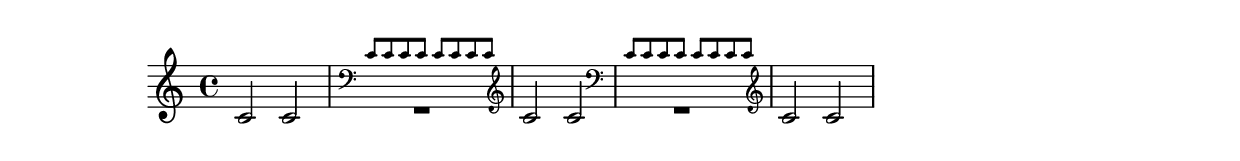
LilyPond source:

\version "2.13.63"

instrument = \relative c' {
  \repeat unfold 40 { c8 }
}
\addQuote "instrQuote" \instrument

Solo = \relative c' { 
  c2 c |
  
  % Change the break-align-orders of the score so that cue-clef comes after bar-line
  \override Score.BarLine #'space-alist #'cue-clef = #'(minimum-space . 1.0)
  \override Score.BreakAlignment #'break-align-orders  =
    ##(( ;; end-of-line:
         left-edge cue-end-clef ambitus breathing-sign clef staff-bar
         key-cancellation key-signature time-signature cue-clef custos)
       ( ;; unbroken
         left-edge cue-end-clef ambitus breathing-sign clef staff-bar
         key-cancellation key-signature time-signature cue-clef custos)
       ( ;; begin of line
         left-edge ambitus breathing-sign clef key-cancellation
         key-signature staff-bar time-signature cue-clef custos))

  \cueDuringWithClef #"instrQuote" #UP #"bass" { R1 }
  c2 c2 |
  
  % Revert back to default
  \revert Score.BarLine #'(space-alist cue-clef)
  \revert Score.BreakAlignment #'break-align-orders
  \cueDuringWithClef #"instrQuote" #UP #"bass" { R1 }
  c2 c2 |
}

\score {
  <<
    \new Staff \Solo
  >>
}
